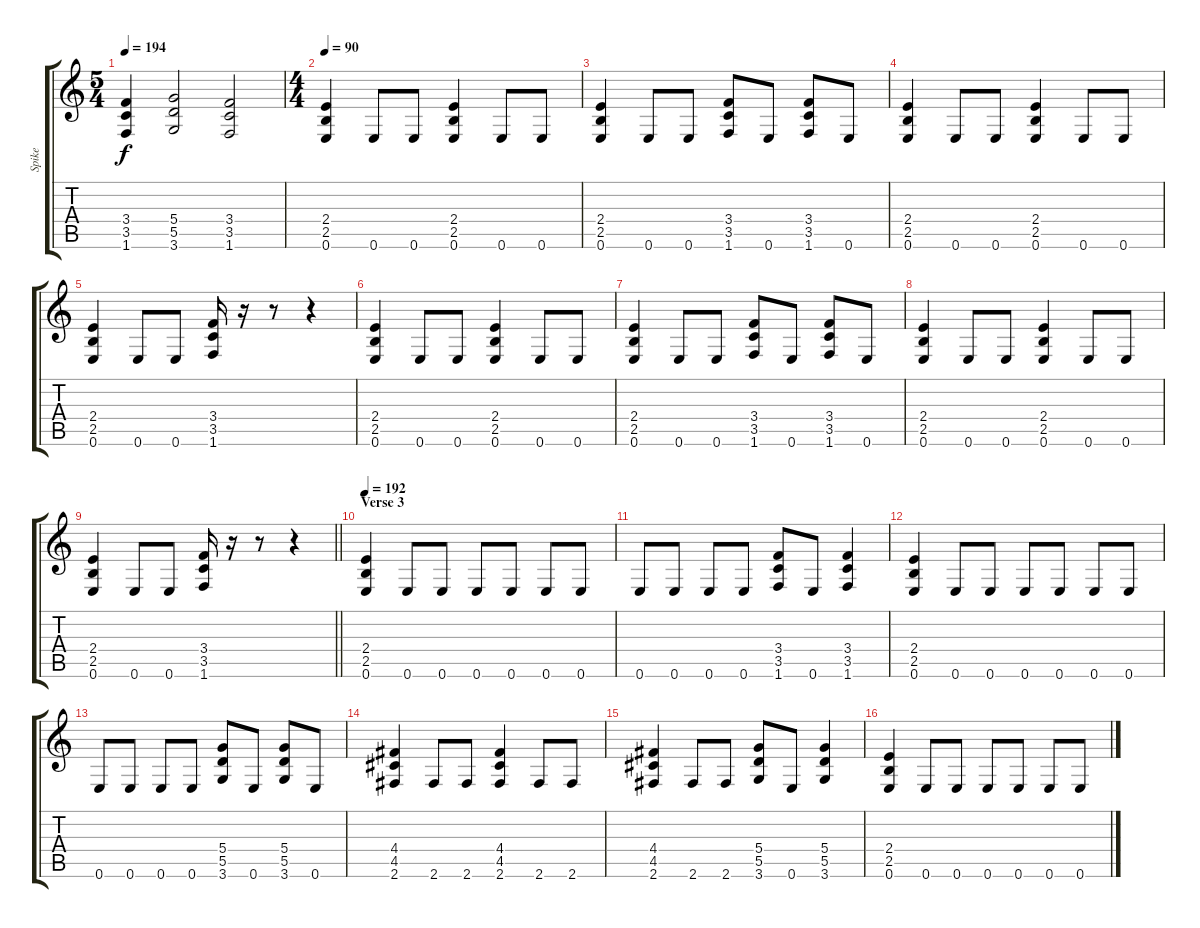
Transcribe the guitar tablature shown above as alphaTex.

\track ("Spike" "Spike") {instrument distortionguitar}
\staff {score tabs}
\tuning (E4 B3 G3 D3 A2 E2) {hide}
\ts (5 4)
\tempo 194
\clef g2
\ks c
(3.4 3.5 1.6).4{dy f} (5.4 5.5 3.6).2 (3.4 3.5 1.6).2 |
\ts (4 4)
\tempo 90
(2.4 2.5 0.6).4 0.6.8 0.6.8 (2.4 2.5 0.6).4 0.6.8 0.6.8 |
(2.4 2.5 0.6).4 0.6.8 0.6.8 (3.4 3.5 1.6).8 0.6.8 (3.4 3.5 1.6).8 0.6.8 |
(2.4 2.5 0.6).4 0.6.8 0.6.8 (2.4 2.5 0.6).4 0.6.8 0.6.8 |
(2.4 2.5 0.6).4 0.6.8 0.6.8 (3.4 3.5 1.6).16 r.16 r.8 r.4 |
(2.4 2.5 0.6).4 0.6.8 0.6.8 (2.4 2.5 0.6).4 0.6.8 0.6.8 |
(2.4 2.5 0.6).4 0.6.8 0.6.8 (3.4 3.5 1.6).8 0.6.8 (3.4 3.5 1.6).8 0.6.8 |
(2.4 2.5 0.6).4 0.6.8 0.6.8 (2.4 2.5 0.6).4 0.6.8 0.6.8 |
\barLineRight lightlight
(2.4 2.5 0.6).4 0.6.8 0.6.8 (3.4 3.5 1.6).16 r.16 r.8 r.4 |
\section ("" "Verse 3")
\tempo 192
(2.4 2.5 0.6).4 0.6.8 0.6.8 0.6.8 0.6.8 0.6.8 0.6.8 |
0.6.8 0.6.8 0.6.8 0.6.8 (3.4 3.5 1.6).8 0.6.8 (3.4 3.5 1.6).4 |
(2.4 2.5 0.6).4 0.6.8 0.6.8 0.6.8 0.6.8 0.6.8 0.6.8 |
0.6.8 0.6.8 0.6.8 0.6.8 (5.4 5.5 3.6).8 0.6.8 (5.4 5.5 3.6).8 0.6.8 |
(4.4 4.5 2.6).4 2.6.8 2.6.8 (4.4 4.5 2.6).4 2.6.8 2.6.8 |
(4.4 4.5 2.6).4 2.6.8 2.6.8 (5.4 5.5 3.6).8 0.6.8 (5.4 5.5 3.6).4 |
(2.4 2.5 0.6).4 0.6.8 0.6.8 0.6.8 0.6.8 0.6.8 0.6.8
